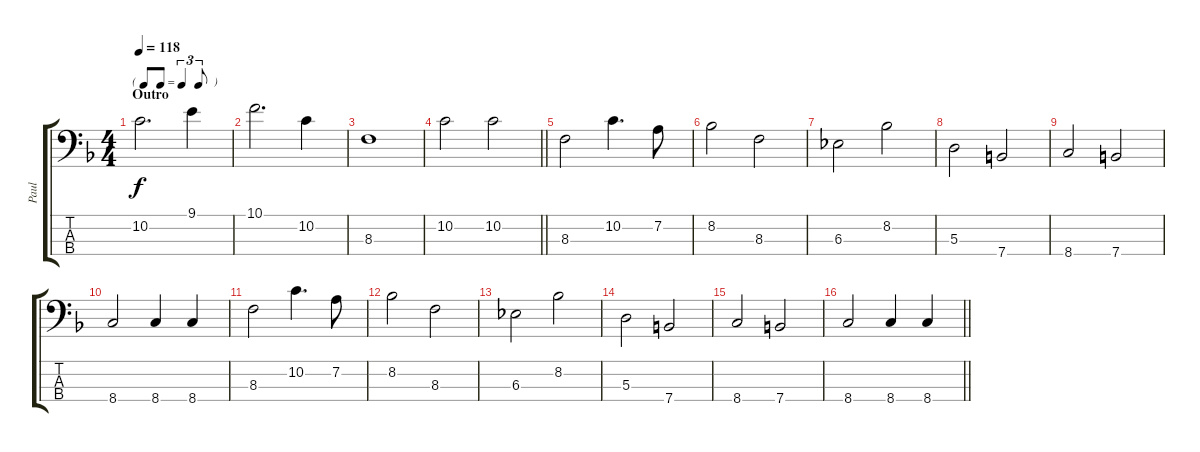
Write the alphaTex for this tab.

\track ("Paul" "Paul") {instrument electricbassfinger}
\staff {score tabs}
\tuning (G2 D2 A1 E1) {hide}
\ts (4 4)
\tf triplet8th
\section ("" "Outro")
\tempo 118
\clef f4
\ks f
10.2.2{d dy f} 9.1.4 |
10.1.2{d} 10.2.4 |
8.3.1 |
\barLineRight lightlight
10.2.2 10.2.2 |
8.3.2 10.2.4{d} 7.2.8 |
8.2.2 8.3.2 |
6.3.2 8.2.2 |
5.3.2 7.4.2 |
8.4.2 7.4.2 |
8.4.2 8.4.4 8.4.4 |
8.3.2 10.2.4{d} 7.2.8 |
8.2.2 8.3.2 |
6.3.2 8.2.2 |
5.3.2 7.4.2 |
8.4.2 7.4.2 |
\barLineRight lightlight
8.4.2 8.4.4 8.4.4
